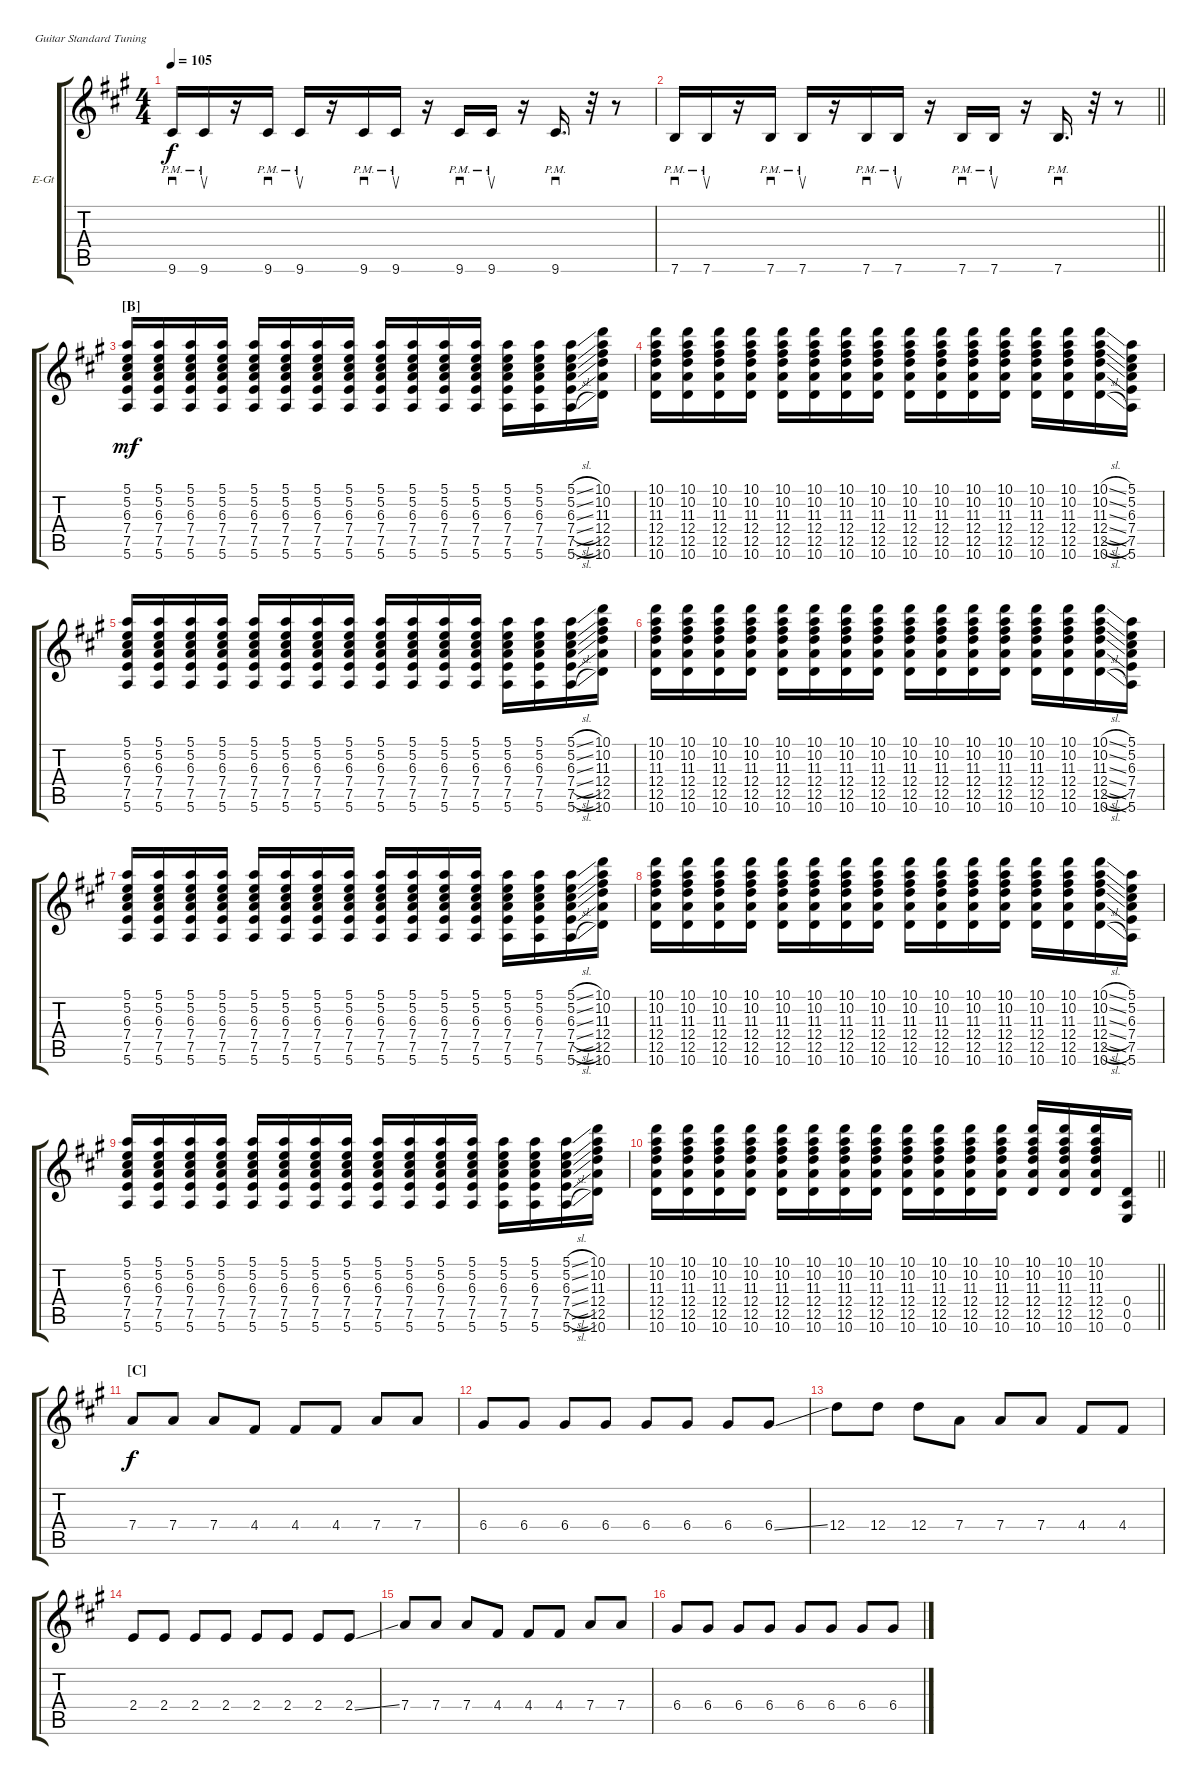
\bracketExtendMode groupsimilarinstruments
\firstSystemTrackNameOrientation horizontal
\otherSystemsTrackNameOrientation horizontal
\track ("Albert Hammond Jr." "E-Gt") {instrument overdrivenguitar}
\staff {score tabs}
\tuning (E4 B3 G3 D3 A2 E2)
\ts (4 4)
\tempo 105
\clef g2
\ks a
9.6{pm}.16{sd dy f} 9.6{pm}.16{su} r.16 9.6{pm}.16{sd} 9.6{pm}.16{su} r.16 9.6{pm}.16{sd} 9.6{pm}.16{su} r.16 9.6{pm}.16{sd} 9.6{pm}.16{su} r.16 9.6{pm}.16{d sd} r.32 r.8 |
\barLineRight lightlight
7.6{pm}.16{sd} 7.6{pm}.16{su} r.16 7.6{pm}.16{sd} 7.6{pm}.16{su} r.16 7.6{pm}.16{sd} 7.6{pm}.16{su} r.16 7.6{pm}.16{sd} 7.6{pm}.16{su} r.16 7.6{pm}.16{d sd} r.32 r.8 |
\section ("B" "")
(5.1 5.2 6.3 7.4 7.5 5.6).16{dy mf} (5.1 5.2 6.3 7.4 7.5 5.6).16 (5.1 5.2 6.3 7.4 7.5 5.6).16 (5.1 5.2 6.3 7.4 7.5 5.6).16 (5.1 5.2 6.3 7.4 7.5 5.6).16 (5.1 5.2 6.3 7.4 7.5 5.6).16 (5.1 5.2 6.3 7.4 7.5 5.6).16 (5.1 5.2 6.3 7.4 7.5 5.6).16 (5.1 5.2 6.3 7.4 7.5 5.6).16 (5.1 5.2 6.3 7.4 7.5 5.6).16 (5.1 5.2 6.3 7.4 7.5 5.6).16 (5.1 5.2 6.3 7.4 7.5 5.6).16 (5.1 5.2 6.3 7.4 7.5 5.6).16 (5.1 5.2 6.3 7.4 7.5 5.6).16 (5.1{sl} 5.2{sl} 6.3{sl} 7.4{sl} 7.5{sl} 5.6{sl}).16 (12.5 12.4 11.3 10.1 10.2 10.6).16 |
(10.1 10.2 11.3 12.4 12.5 10.6).16 (10.1 10.2 11.3 12.4 12.5 10.6).16 (10.1 10.2 11.3 12.4 12.5 10.6).16 (10.1 10.2 11.3 12.4 12.5 10.6).16 (10.1 10.2 11.3 12.4 12.5 10.6).16 (10.1 10.2 11.3 12.4 12.5 10.6).16 (10.1 10.2 11.3 12.4 12.5 10.6).16 (10.1 10.2 11.3 12.4 12.5 10.6).16 (10.1 10.2 11.3 12.4 12.5 10.6).16 (10.1 10.2 11.3 12.4 12.5 10.6).16 (10.1 10.2 11.3 12.4 12.5 10.6).16 (10.1 10.2 11.3 12.4 12.5 10.6).16 (10.1 10.2 11.3 12.4 12.5 10.6).16 (10.1 10.2 11.3 12.4 12.5 10.6).16 (10.1{sl} 10.2{sl} 11.3{sl} 12.4{sl} 12.5{sl} 10.6{sl}).16 (5.6 7.5 7.4 6.3 5.2 5.1).16 |
(5.1 5.2 6.3 7.4 7.5 5.6).16 (5.1 5.2 6.3 7.4 7.5 5.6).16 (5.1 5.2 6.3 7.4 7.5 5.6).16 (5.1 5.2 6.3 7.4 7.5 5.6).16 (5.1 5.2 6.3 7.4 7.5 5.6).16 (5.1 5.2 6.3 7.4 7.5 5.6).16 (5.1 5.2 6.3 7.4 7.5 5.6).16 (5.1 5.2 6.3 7.4 7.5 5.6).16 (5.1 5.2 6.3 7.4 7.5 5.6).16 (5.1 5.2 6.3 7.4 7.5 5.6).16 (5.1 5.2 6.3 7.4 7.5 5.6).16 (5.1 5.2 6.3 7.4 7.5 5.6).16 (5.1 5.2 6.3 7.4 7.5 5.6).16 (5.1 5.2 6.3 7.4 7.5 5.6).16 (5.1{sl} 5.2{sl} 6.3{sl} 7.4{sl} 7.5{sl} 5.6{sl}).16 (12.5 12.4 11.3 10.1 10.2 10.6).16 |
(10.1 10.2 11.3 12.4 12.5 10.6).16 (10.1 10.2 11.3 12.4 12.5 10.6).16 (10.1 10.2 11.3 12.4 12.5 10.6).16 (10.1 10.2 11.3 12.4 12.5 10.6).16 (10.1 10.2 11.3 12.4 12.5 10.6).16 (10.1 10.2 11.3 12.4 12.5 10.6).16 (10.1 10.2 11.3 12.4 12.5 10.6).16 (10.1 10.2 11.3 12.4 12.5 10.6).16 (10.1 10.2 11.3 12.4 12.5 10.6).16 (10.1 10.2 11.3 12.4 12.5 10.6).16 (10.1 10.2 11.3 12.4 12.5 10.6).16 (10.1 10.2 11.3 12.4 12.5 10.6).16 (10.1 10.2 11.3 12.4 12.5 10.6).16 (10.1 10.2 11.3 12.4 12.5 10.6).16 (10.1{sl} 10.2{sl} 11.3{sl} 12.4{sl} 12.5{sl} 10.6{sl}).16 (5.6 7.5 7.4 6.3 5.2 5.1).16 |
(5.1 5.2 6.3 7.4 7.5 5.6).16 (5.1 5.2 6.3 7.4 7.5 5.6).16 (5.1 5.2 6.3 7.4 7.5 5.6).16 (5.1 5.2 6.3 7.4 7.5 5.6).16 (5.1 5.2 6.3 7.4 7.5 5.6).16 (5.1 5.2 6.3 7.4 7.5 5.6).16 (5.1 5.2 6.3 7.4 7.5 5.6).16 (5.1 5.2 6.3 7.4 7.5 5.6).16 (5.1 5.2 6.3 7.4 7.5 5.6).16 (5.1 5.2 6.3 7.4 7.5 5.6).16 (5.1 5.2 6.3 7.4 7.5 5.6).16 (5.1 5.2 6.3 7.4 7.5 5.6).16 (5.1 5.2 6.3 7.4 7.5 5.6).16 (5.1 5.2 6.3 7.4 7.5 5.6).16 (5.1{sl} 5.2{sl} 6.3{sl} 7.4{sl} 7.5{sl} 5.6{sl}).16 (12.5 12.4 11.3 10.1 10.2 10.6).16 |
(10.1 10.2 11.3 12.4 12.5 10.6).16 (10.1 10.2 11.3 12.4 12.5 10.6).16 (10.1 10.2 11.3 12.4 12.5 10.6).16 (10.1 10.2 11.3 12.4 12.5 10.6).16 (10.1 10.2 11.3 12.4 12.5 10.6).16 (10.1 10.2 11.3 12.4 12.5 10.6).16 (10.1 10.2 11.3 12.4 12.5 10.6).16 (10.1 10.2 11.3 12.4 12.5 10.6).16 (10.1 10.2 11.3 12.4 12.5 10.6).16 (10.1 10.2 11.3 12.4 12.5 10.6).16 (10.1 10.2 11.3 12.4 12.5 10.6).16 (10.1 10.2 11.3 12.4 12.5 10.6).16 (10.1 10.2 11.3 12.4 12.5 10.6).16 (10.1 10.2 11.3 12.4 12.5 10.6).16 (10.1{sl} 10.2{sl} 11.3{sl} 12.4{sl} 12.5{sl} 10.6{sl}).16 (5.6 7.5 7.4 6.3 5.2 5.1).16 |
(5.1 5.2 6.3 7.4 7.5 5.6).16 (5.1 5.2 6.3 7.4 7.5 5.6).16 (5.1 5.2 6.3 7.4 7.5 5.6).16 (5.1 5.2 6.3 7.4 7.5 5.6).16 (5.1 5.2 6.3 7.4 7.5 5.6).16 (5.1 5.2 6.3 7.4 7.5 5.6).16 (5.1 5.2 6.3 7.4 7.5 5.6).16 (5.1 5.2 6.3 7.4 7.5 5.6).16 (5.1 5.2 6.3 7.4 7.5 5.6).16 (5.1 5.2 6.3 7.4 7.5 5.6).16 (5.1 5.2 6.3 7.4 7.5 5.6).16 (5.1 5.2 6.3 7.4 7.5 5.6).16 (5.1 5.2 6.3 7.4 7.5 5.6).16 (5.1 5.2 6.3 7.4 7.5 5.6).16 (5.1{sl} 5.2{sl} 6.3{sl} 7.4{sl} 7.5{sl} 5.6{sl}).16 (12.5 12.4 11.3 10.1 10.2 10.6).16 |
\barLineRight lightlight
(10.1 10.2 11.3 12.4 12.5 10.6).16 (10.1 10.2 11.3 12.4 12.5 10.6).16 (10.1 10.2 11.3 12.4 12.5 10.6).16 (10.1 10.2 11.3 12.4 12.5 10.6).16 (10.1 10.2 11.3 12.4 12.5 10.6).16 (10.1 10.2 11.3 12.4 12.5 10.6).16 (10.1 10.2 11.3 12.4 12.5 10.6).16 (10.1 10.2 11.3 12.4 12.5 10.6).16 (10.1 10.2 11.3 12.4 12.5 10.6).16 (10.1 10.2 11.3 12.4 12.5 10.6).16 (10.1 10.2 11.3 12.4 12.5 10.6).16 (10.1 10.2 11.3 12.4 12.5 10.6).16 (10.1 10.2 11.3 12.4 12.5 10.6).16 (10.1 10.2 11.3 12.4 12.5 10.6).16 (10.1 10.2 11.3 12.4 12.5 10.6).16 (0.6 0.5 0.4).16 |
\section ("C" "")
7.4.8{dy f} 7.4.8 7.4.8 4.4.8 4.4.8 4.4.8 7.4.8 7.4.8 |
6.4.8 6.4.8 6.4.8 6.4.8 6.4.8 6.4.8 6.4.8 6.4{ss}.8 |
12.4.8 12.4.8 12.4.8 7.4.8 7.4.8 7.4.8 4.4.8 4.4.8 |
2.4.8 2.4.8 2.4.8 2.4.8 2.4.8 2.4.8 2.4.8 2.4{ss}.8 |
7.4.8 7.4.8 7.4.8 4.4.8 4.4.8 4.4.8 7.4.8 7.4.8 |
6.4.8 6.4.8 6.4.8 6.4.8 6.4.8 6.4.8 6.4.8 6.4{ss}.8
